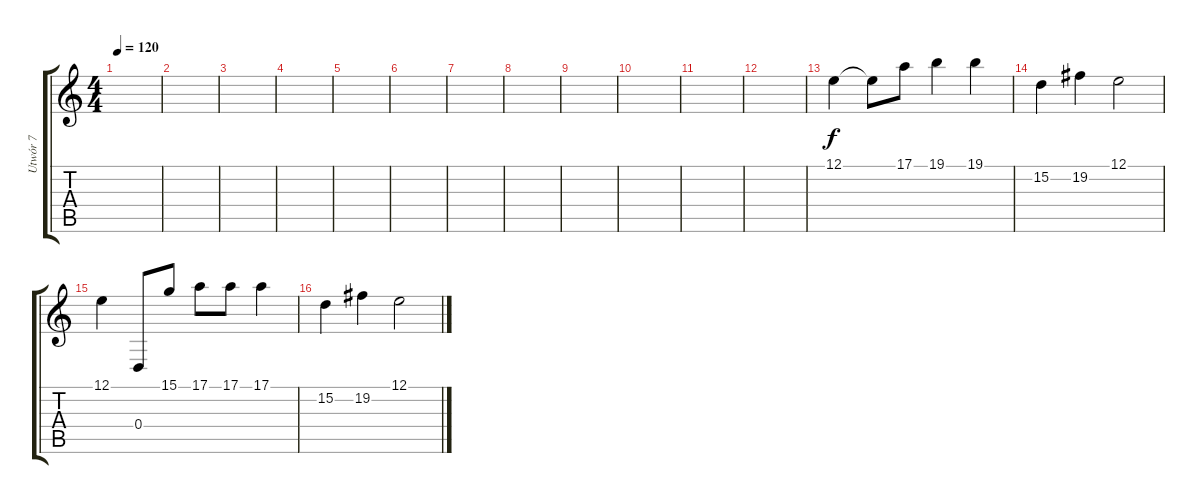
\track ("Utwór 7" "Utwór 7") {instrument violin}
\staff {score tabs}
\tuning (E4 B3 G3 D3 A2 E2) {hide}
\ts (4 4)
\tempo 120
\clef g2
\ks c
|
|
|
|
|
|
|
|
|
|
|
|
12.1.4 12.1{t}.8 17.1.8 19.1.4 19.1.4 |
15.2.4 19.2.4 12.1.2 |
12.1.4 0.4.8 15.1.8 17.1.8 17.1.8 17.1.4 |
15.2.4 19.2.4 12.1.2
